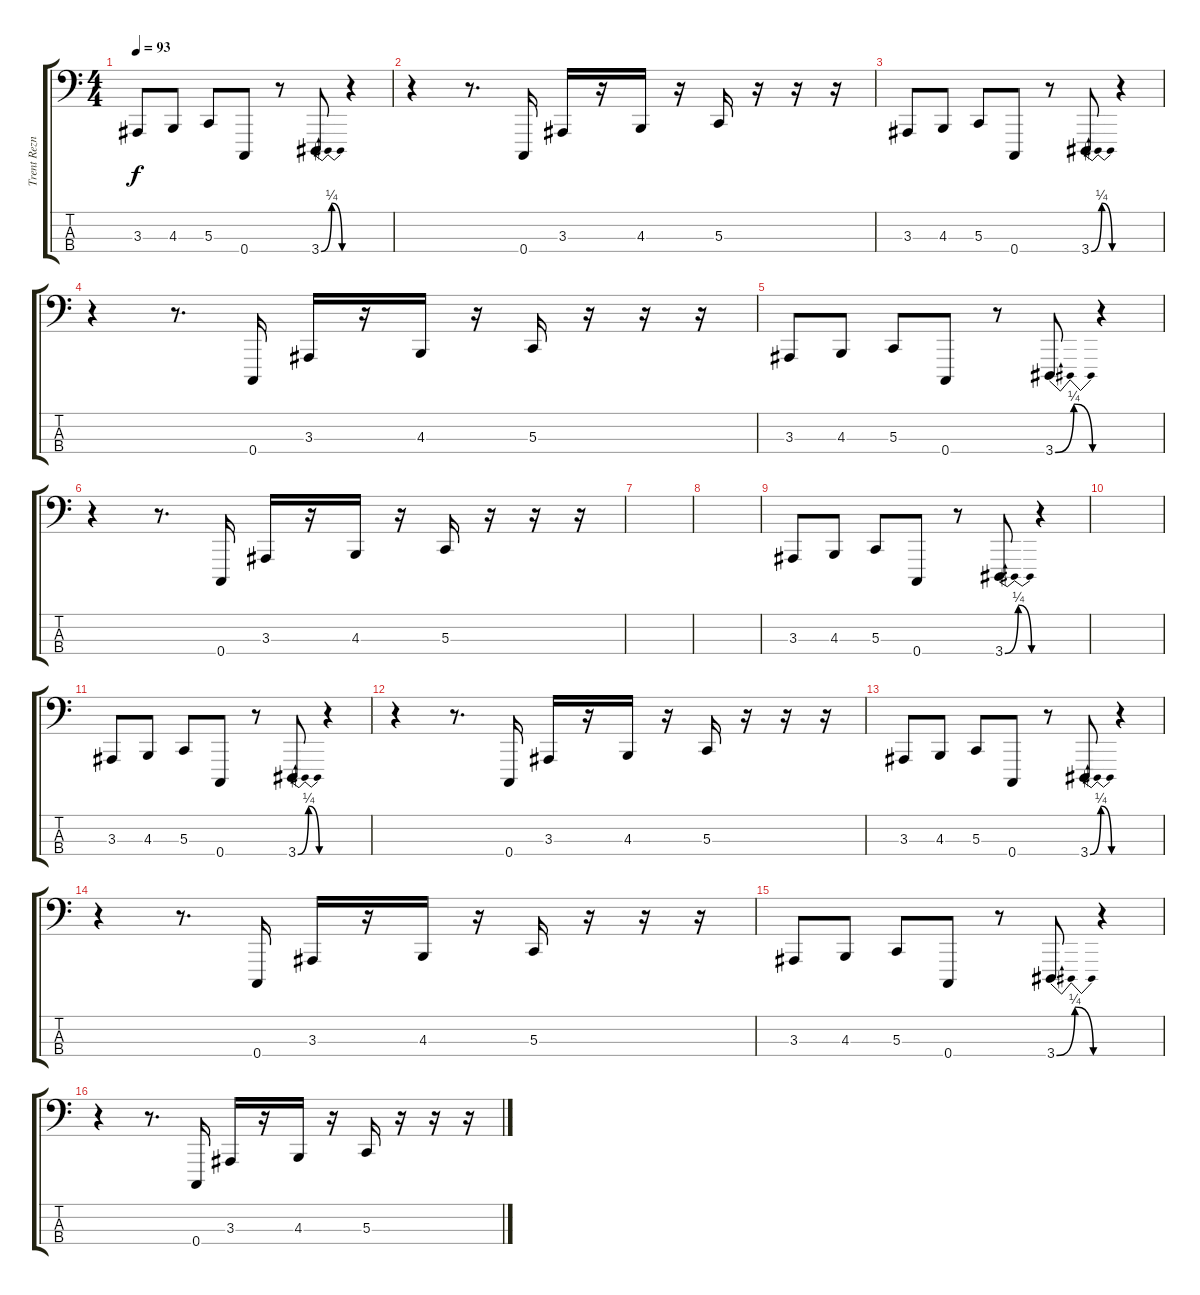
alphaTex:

\track ("Trent Reznor" "Trent Rezn") {instrument synthbrass1}
\staff {score tabs}
\tuning (F2 C2 G1 C1) {hide}
\ts (4 4)
\tempo 93
\clef f4
\ks c
3.3.8{dy f} 4.3.8 5.3.8 0.4.8 r.8 3.4{be (bendrelease 0 0 55 1 55 1 60 0)}.8 r.4 |
r.4 r.8{d} 0.4.16 3.3.16 r.16 4.3.16 r.16 5.3.16 r.16 r.16 r.16 |
3.3.8 4.3.8 5.3.8 0.4.8 r.8 3.4{be (bendrelease 0 0 55 1 55 1 60 0)}.8 r.4 |
r.4 r.8{d} 0.4.16 3.3.16 r.16 4.3.16 r.16 5.3.16 r.16 r.16 r.16 |
3.3.8 4.3.8 5.3.8 0.4.8 r.8 3.4{be (bendrelease 0 0 55 1 55 1 60 0)}.8 r.4 |
r.4 r.8{d} 0.4.16 3.3.16 r.16 4.3.16 r.16 5.3.16 r.16 r.16 r.16 |
|
|
3.3.8 4.3.8 5.3.8 0.4.8 r.8 3.4{be (bendrelease 0 0 55 1 55 1 60 0)}.8 r.4 |
|
3.3.8 4.3.8 5.3.8 0.4.8 r.8 3.4{be (bendrelease 0 0 55 1 55 1 60 0)}.8 r.4 |
r.4 r.8{d} 0.4.16 3.3.16 r.16 4.3.16 r.16 5.3.16 r.16 r.16 r.16 |
3.3.8 4.3.8 5.3.8 0.4.8 r.8 3.4{be (bendrelease 0 0 55 1 55 1 60 0)}.8 r.4 |
r.4 r.8{d} 0.4.16 3.3.16 r.16 4.3.16 r.16 5.3.16 r.16 r.16 r.16 |
3.3.8 4.3.8 5.3.8 0.4.8 r.8 3.4{be (bendrelease 0 0 55 1 55 1 60 0)}.8 r.4 |
r.4 r.8{d} 0.4.16 3.3.16 r.16 4.3.16 r.16 5.3.16 r.16 r.16 r.16
